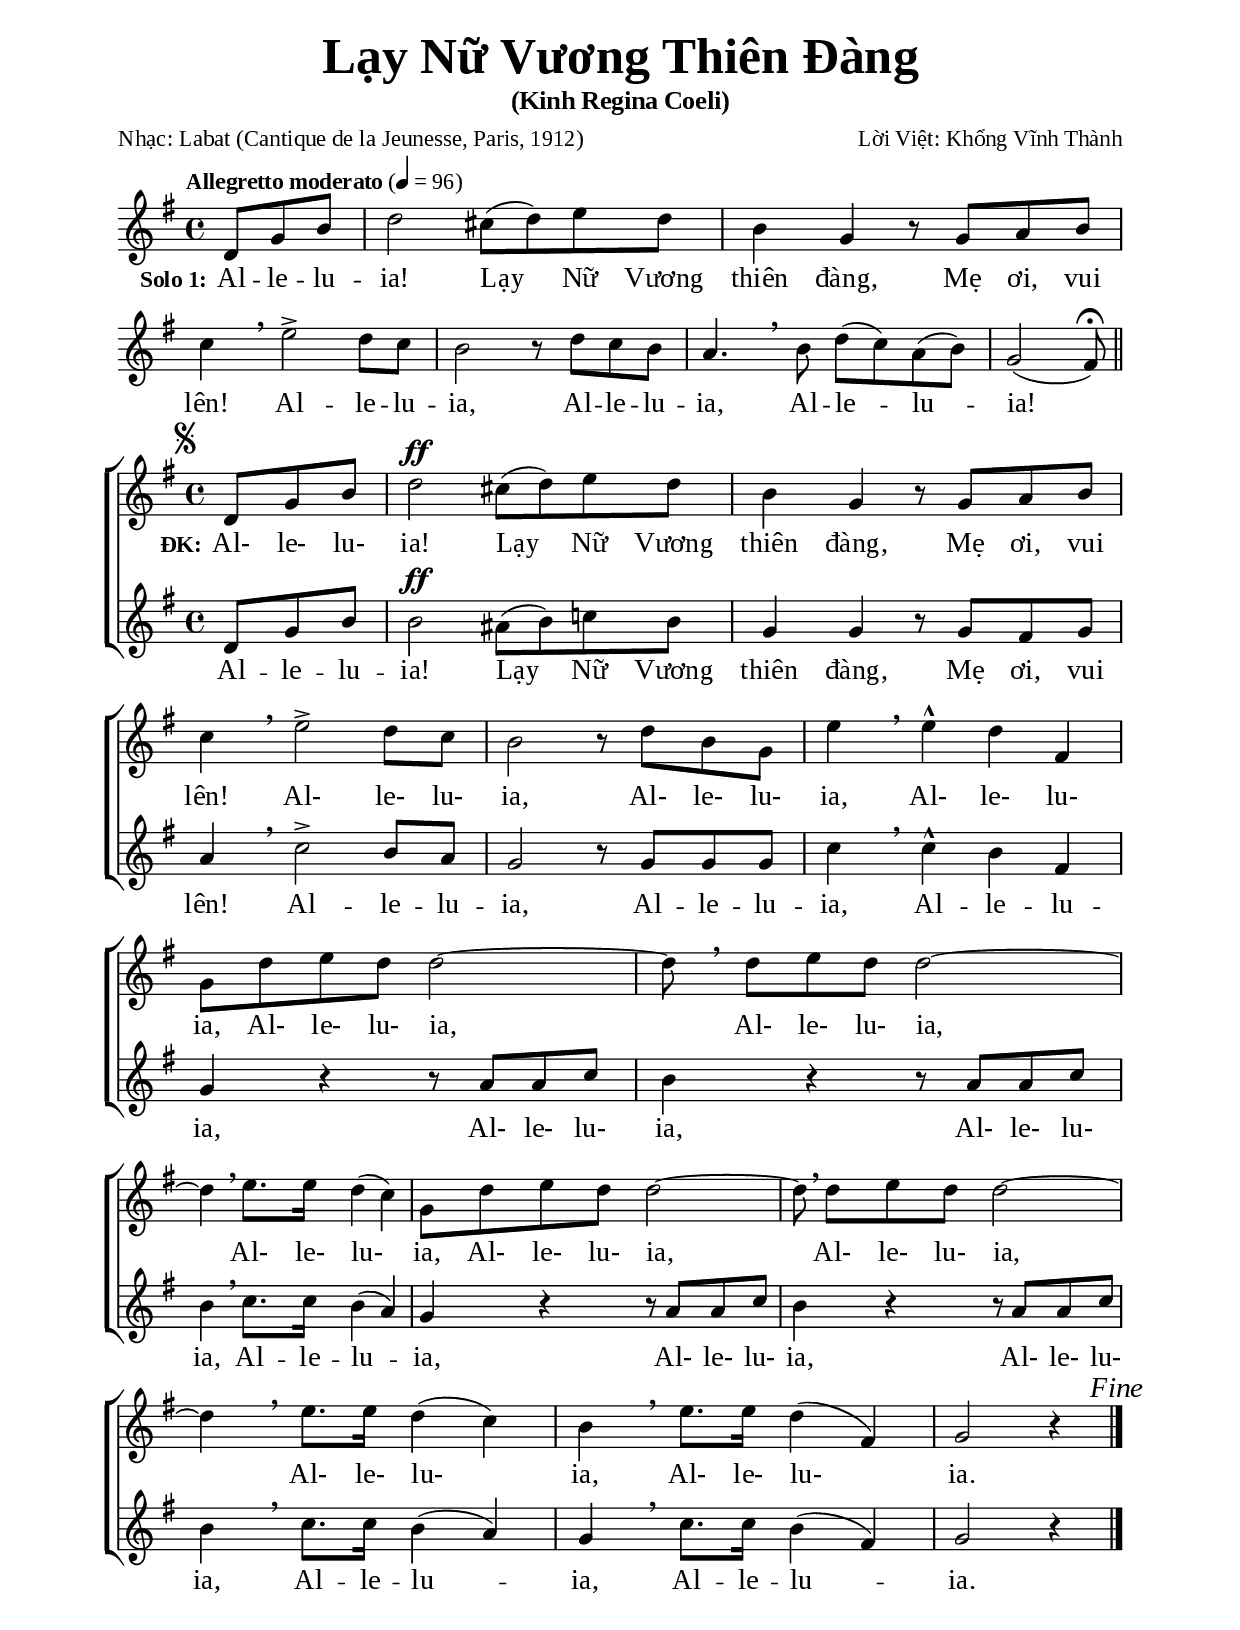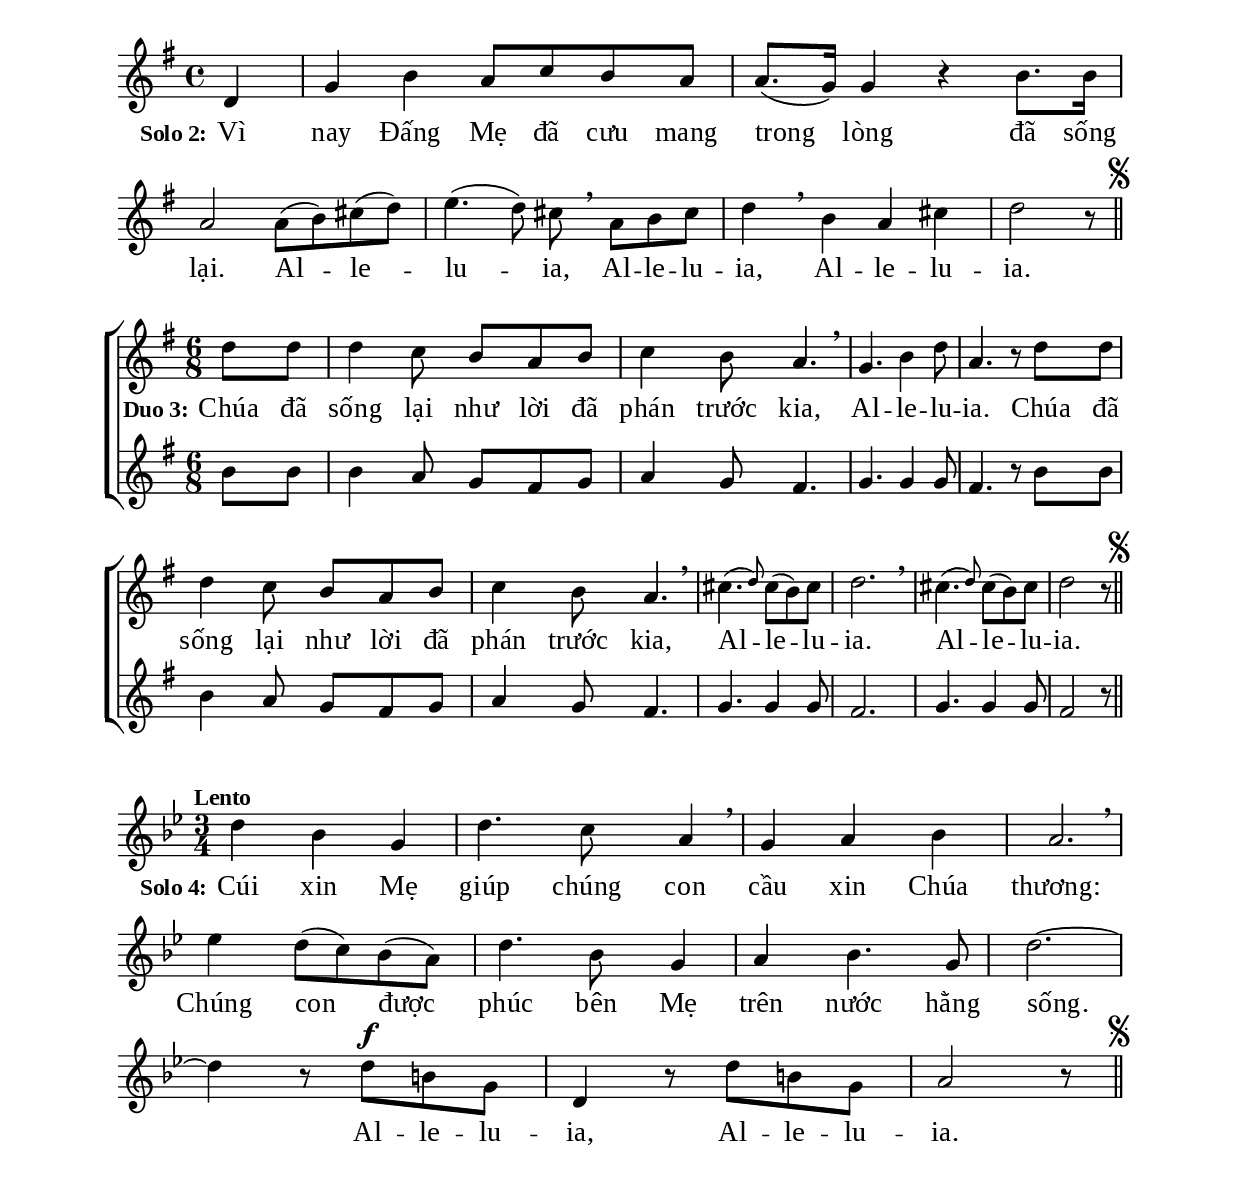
% Cài đặt chung
\version "2.20.0"
\include "english.ly"

\header {
  title = \markup { \fontsize #3 "Lạy Nữ Vương Thiên Đàng" }
  subtitle = "(Kinh Regina Coeli)"
  %subsubtitle = " "
  %arranger = " "
  poet = "Nhạc: Labat (Cantique de la Jeunesse, Paris, 1912)"
  composer = "Lời Việt: Khổng Vĩnh Thành"
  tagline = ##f
}

global = {
  \key g \major
  \time 4/4
}

\paper {
  #(set-paper-size "a4")
  top-margin = 15\mm
  bottom-margin = 15\mm
  left-margin = 20\mm
  right-margin = 20\mm
  indent = #0
  #(define fonts
	 (make-pango-font-tree "Liberation Serif"
	 		       "Liberation Serif"
			       "Liberation Serif"
			       (/ 20 20)))
  print-page-number = ##f
  page-count = #2
}

inNghieng = { \override LyricText.font-shape = #'italic }

% Nhạc điệp khúc
nhacSoloMot = \relative c' {
  \tempo "Allegretto moderato" 4 = 96
  \partial 4. d8 g b |
  d2 cs8 (d) e d |
  b4 g r8 g a b |
  c4 \breathe e2 -> d8 c |
  b2 r8 d c b |
  a4. \breathe b8 d (c) a (b) |
  g2 (fs8) \fermata \bar "||"
}

nhacDiepKhucSop = \relative c' {
  \once \override Score.RehearsalMark.font-size = #0.1
  \mark \markup { \musicglyph #"scripts.segno" }
  \partial 4. d8 g b |
  d2 ^\ff cs8 (d) e d |
  b4 g r8 g a b |
  c4 \breathe e2 -> d8 c |
  b2 r8 d b g |
  e'4 \breathe e -^ d fs, |
  g8 d' e d d2 ~ |
  d8 \breathe d e d d2 ~ |
  d4 \breathe e8. e16 d4 (c) |
  g8 d' e d d2 ~ |
  d8 \breathe d e d d2 ~ |
  d4 \breathe e8. e16 d4 (c) |
  b4 \breathe e8. e16 d4 (fs,) |
  g2 r4 \bar "|."
  \once \override Score.RehearsalMark.font-shape = #'italic
  \mark "Fine"
}

nhacDiepKhucBass = \relative c' {
  \override Lyrics.LyricSpace.minimum-distance = #2.5
  \partial 4. d8 g b |
  b2 ^\ff as8 (b) c! b |
  g4 g r8 g8 fs g |
  a4 \breathe c2 -> b8 a |
  g2 r8 g g g |
  c4 \breathe c -^ b fs |
  g4 r4 r8 a a c |
  b4 r r8 a a c |
  b4 \breathe c8. c16 b4 (a) |
  g4 r4 r8 a a c |
  b4 r4 r8 a a c |
  b4 \breathe c8. c16 b4 (a) |
  g \breathe c8. c16 b4 (fs) |
  g2 r4 \bar "|."
}

% Nhạc phiên khúc một
nhacSoloHai = \relative c' {
  \partial 4 d4 |
  g b a8 c b a |
  a8. (g16) g4 r b8. b16 |
  a2 a8 (b) cs (d) |
  e4. (d8) cs \breathe a b cs |
  d4 \breathe b a cs |
  d2 r8 \bar "||"
  \once \override Score.RehearsalMark.font-size = #0.1
  \mark \markup { \musicglyph #"scripts.segno" }
}

nhacSoloBaSop = \relative c'' {
  \key g \major
  \time 6/8
  \partial 4 d8 d |
  d4 c8 b a b |
  c4 b8 a4. \breathe |
  g4. b4 d8 |
  a4. r8 d d |
  d4 c8 b a b |
  c4 b8 a4. \breathe |
  cs4. (\grace d8) cs8 (b) cs |
  d2. \breathe |
  cs4. (\grace d8) cs8 (b) cs |
  d2 r8 \bar "||"
  \once \override Score.RehearsalMark.font-size = #0.1
  \mark \markup { \musicglyph #"scripts.segno" }
}

nhacSoloBaBass = \relative c'' {
  \key g \major
  \time 6/8
  \partial 4 b8 b |
  b4 a8 g fs g |
  a4 g8 fs4. |
  g4. g4 g8 |
  fs4. r8 b b |
  b4 a8 g fs g |
  a4 g8 fs4. |
  g4. g4 g8 |
  fs2. |
  g4. g4 g8 |
  fs2 r8 \bar "||"
}

nhacSoloBon = \relative c'' {
  \tempo "Lento"
  \key bf \major
  \time 3/4
  d4 bf g |
  d'4. c8 a4 \breathe |
  g a bf |
  a2. \breathe |
  ef'4 d8 (c) bf (a) |
  d4. bf8 g4 |
  a bf4. g8 |
  d'2. ~ |
  d4 r8 d ^\f b! g |
  d4 r8 d'8 b! g |
  a2 r8 \bar "||"
  \once \override Score.RehearsalMark.font-size = #0.1
  \mark \markup { \musicglyph #"scripts.segno" }
}


% Lời phiên khúc
loiPhienKhucMot = \lyricmode {
  \set stanza = #"Solo 1:"
  Al -- le -- lu -- ia! Lạy Nữ Vương thiên đàng, Mẹ ơi, vui lên!
  Al -- le -- lu -- ia, Al -- le -- lu -- ia, Al -- le -- lu -- ia!
}

% Lời điệp khúc
loiDiepKhucSop = \lyricmode {
  \set stanza = #"ĐK:"
  "Al-" "le-" "lu-" ia! Lạy Nữ Vương thiên đàng, Mẹ ơi, vui lên!
  "Al-" "le-" "lu-" ia, "Al-" "le-" "lu-" ia, "Al-" "le-" "lu-" ia,
  "Al-" "le-" "lu-" ia, "Al-" "le-" "lu-" ia, "Al-" "le-" "lu-" ia,
  "Al-" "le-" "lu-" ia, "Al-" "le-" "lu-" ia, "Al-" "le-" "lu-" ia,
  "Al-" "le-" "lu-" ia.
}

loiDiepKhucBass = \lyricmode {
  Al -- le -- lu -- ia! Lạy Nữ Vương thiên đàng, Mẹ ơi, vui lên!
  Al -- le -- lu -- ia, Al -- le -- lu -- ia, Al -- le -- lu -- ia,
  "Al-" "le-" "lu-" ia, "Al-" "le-" "lu-" ia, Al -- le -- lu -- ia,
  "Al-" "le-" "lu-" ia, "Al-" "le-" "lu-" ia, Al -- le -- lu -- ia,
  Al -- le -- lu -- ia.
}

% Lời phiên khúc hai
loiPhienKhucHai = \lyricmode {
  \set stanza = #"Solo 2:"
  Vì nay Đấng Mẹ đã cưu mang trong lòng đã sống lại.
  Al -- le -- lu -- ia, Al -- le -- lu -- ia, Al -- le -- lu -- ia.
}

loiPhienKhucBa = \lyricmode {
  \set stanza = #"Duo 3:"
  Chúa đã sống lại như lời đã phán trước kia, Al -- le -- lu -- ia.
  Chúa đã sống lại như lời đã phán trước kia, Al -- le -- lu -- ia.
  Al -- le -- lu -- ia.
}

loiPhienKhucBon = \lyricmode {
  \set stanza = #"Solo 4:"
  Cúi xin Mẹ giúp chúng con cầu xin Chúa thương:
  Chúng con được phúc bên Mẹ trên nước hằng sống.
  Al -- le -- lu -- ia, Al -- le -- lu -- ia.
}

% Dàn trang
\score {
  \new ChoirStaff <<
    \new Staff = soloMot <<
      \new Voice = "sopranos" {
        \global \stemNeutral \nhacSoloMot
      }
    >>
    \new Lyrics \lyricsto sopranos \loiPhienKhucMot
  >>
  \layout {
    %\override Lyrics.LyricText.font-series = #'bold
    \override Lyrics.LyricText.font-size = #+2
    \override Lyrics.LyricSpace.minimum-distance = #2.5
    \override Score.BarNumber.break-visibility = ##(#f #f #f)
    \override Score.SpacingSpanner.uniform-stretching = ##t
  }
}

\score {
  \new ChoirStaff <<
    \new Staff <<
      \new Voice = "Soprano" { \clef treble \global \nhacDiepKhucSop }
      \new Lyrics \lyricsto Soprano \loiDiepKhucSop
    >>
    \new Staff <<
      \new Voice = "Bass" { \clef treble \global \nhacDiepKhucBass }
      \new Lyrics \lyricsto Bass \loiDiepKhucBass
    >>
  >>
  \layout {
    \override Lyrics.LyricText.font-size = #+2
    \override Lyrics.LyricSpace.minimum-distance = #1
    \override Score.BarNumber.break-visibility = ##(#f #f #f)
    \override Score.SpacingSpanner.uniform-stretching = ##t
  }
}

\pageBreak

\score {
  \new ChoirStaff <<
    \new Staff = soloHai <<
      \new Voice = "sopranos" {
        \global \stemNeutral \nhacSoloHai
      }
    >>
    \new Lyrics \lyricsto sopranos \loiPhienKhucHai
  >>
  \layout {
    \override Lyrics.LyricText.font-size = #+2
    \override Lyrics.LyricSpace.minimum-distance = #2.5
    \override Score.BarNumber.break-visibility = ##(#f #f #f)
    \override Score.SpacingSpanner.uniform-stretching = ##t
  }
}

\score {
  \new ChoirStaff <<
    \new Staff = soloBa <<
      \new Voice = "sopranos" {
        \stemNeutral \nhacSoloBaSop
      }
    >>
    \new Lyrics \lyricsto sopranos \loiPhienKhucBa
    \new Staff = soloBa <<
      \new Voice = "bass" {
        \stemNeutral \nhacSoloBaBass
      }
    >>
  >>
  \layout {
    \override Lyrics.LyricText.font-size = #+2
    \override Lyrics.LyricSpace.minimum-distance = #2
    \override Score.BarNumber.break-visibility = ##(#f #f #f)
    \override Score.SpacingSpanner.uniform-stretching = ##t
  }
}

\score {
  \new ChoirStaff <<
    \new Staff = soloBon <<
      \new Voice = "sopranos" {
        \stemNeutral \nhacSoloBon
      }
    >>
    \new Lyrics \lyricsto sopranos \loiPhienKhucBon
  >>
  \layout {
    \override Lyrics.LyricText.font-size = #+2
    \override Lyrics.LyricSpace.minimum-distance = #4
    \override Score.BarNumber.break-visibility = ##(#f #f #f)
    \override Score.SpacingSpanner.uniform-stretching = ##t
  }
}
